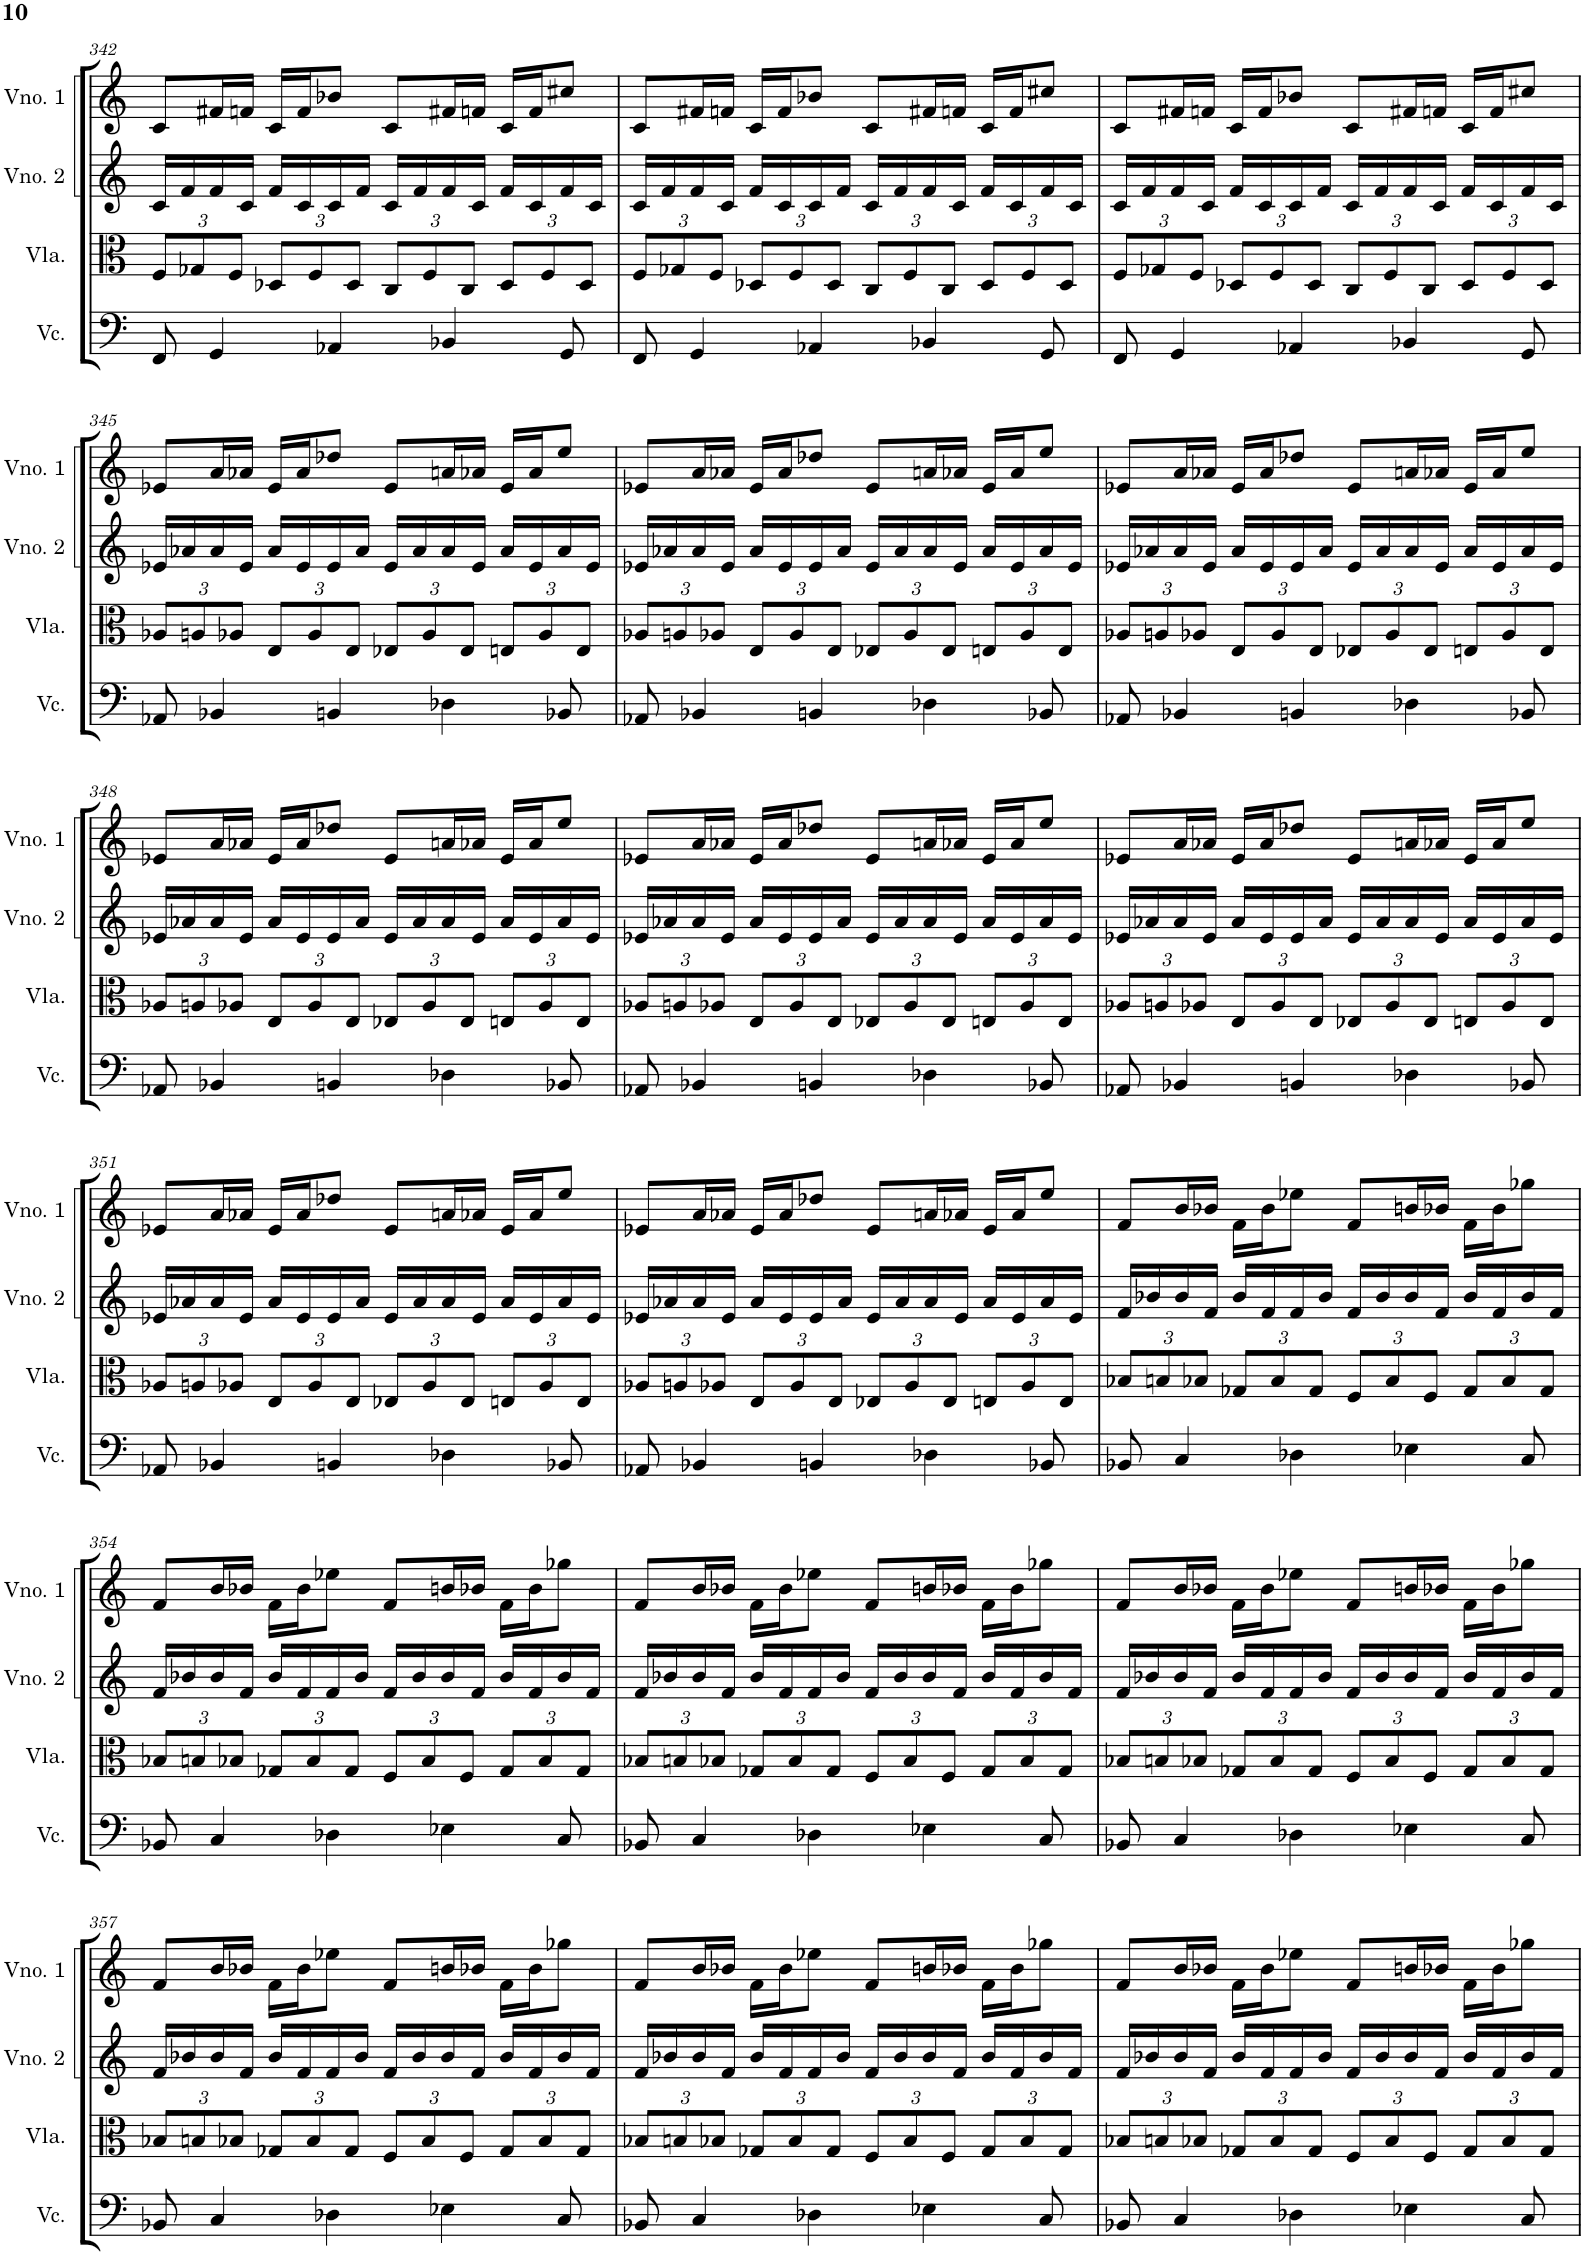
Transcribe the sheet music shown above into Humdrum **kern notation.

**kern	**kern	**kern	**kern
*part4	*part3	*part2	*part1
*staff4	*staff3	*staff2	*staff1
*I"Violoncelo	*I"Viola	*I"Violino 2	*I"Violino 1
*I'Vc.	*I'Vla.	*I'Vno. 2	*I'Vno. 1
!!LO:PB:g=z
*clefF4	*clefC3	*clefG2	*clefG2
*k[]	*k[]	*k[]	*k[]
*M4/4	*M4/4	*M4/4	*M4/4
*	*Xbrackettup	*	*
=342	=342	=342	=342
8FF/	12F/L	16c/LL	8c/L
.	.	16f/	.
.	12G-X/	.	.
4GG/	.	16f/	16f#X/L
.	12F/J	.	.
.	.	16c/JJ	16fn/JJ
.	12D-X/L	16f/LL	16c/LL
.	.	16c/	16f/J
.	12F/	.	.
4AA-X/	.	16c/	8b-X/J
.	12D-/J	.	.
.	.	16f/JJ	.
.	12C/L	16c/LL	8c/L
.	.	16f/	.
.	12F/	.	.
4BB-X/	.	16f/	16f#X/L
.	12C/J	.	.
.	.	16c/JJ	16fn/JJ
.	12D-/L	16f/LL	16c/LL
.	.	16c/	16f/J
.	12F/	.	.
8GG/	.	16f/	8cc#X/J
.	12D-/J	.	.
.	.	16c/JJ	.
=343	=343	=343	=343
8FF/	12F/L	16c/LL	8c/L
.	.	16f/	.
.	12G-X/	.	.
4GG/	.	16f/	16f#X/L
.	12F/J	.	.
.	.	16c/JJ	16fn/JJ
.	12D-X/L	16f/LL	16c/LL
.	.	16c/	16f/J
.	12F/	.	.
4AA-X/	.	16c/	8b-X/J
.	12D-/J	.	.
.	.	16f/JJ	.
.	12C/L	16c/LL	8c/L
.	.	16f/	.
.	12F/	.	.
4BB-X/	.	16f/	16f#X/L
.	12C/J	.	.
.	.	16c/JJ	16fn/JJ
.	12D-/L	16f/LL	16c/LL
.	.	16c/	16f/J
.	12F/	.	.
8GG/	.	16f/	8cc#X/J
.	12D-/J	.	.
.	.	16c/JJ	.
=344	=344	=344	=344
8FF/	12F/L	16c/LL	8c/L
.	.	16f/	.
.	12G-X/	.	.
4GG/	.	16f/	16f#X/L
.	12F/J	.	.
.	.	16c/JJ	16fn/JJ
.	12D-X/L	16f/LL	16c/LL
.	.	16c/	16f/J
.	12F/	.	.
4AA-X/	.	16c/	8b-X/J
.	12D-/J	.	.
.	.	16f/JJ	.
.	12C/L	16c/LL	8c/L
.	.	16f/	.
.	12F/	.	.
4BB-X/	.	16f/	16f#X/L
.	12C/J	.	.
.	.	16c/JJ	16fn/JJ
.	12D-/L	16f/LL	16c/LL
.	.	16c/	16f/J
.	12F/	.	.
8GG/	.	16f/	8cc#X/J
.	12D-/J	.	.
.	.	16c/JJ	.
!!LO:LB:g=z
=345	=345	=345	=345
8AA-X/	12A-X/L	16e-X/LL	8e-X/L
.	.	16a-X/	.
.	12An/	.	.
4BB-X/	.	16a-/	16a/L
.	12A-X/J	.	.
.	.	16e-/JJ	16a-X/JJ
.	12E/L	16a-/LL	16e-/LL
.	.	16e-/	16a-/J
.	12A-/	.	.
4BBn/	.	16e-/	8dd-X/J
.	12E/J	.	.
.	.	16a-/JJ	.
.	12E-X/L	16e-/LL	8e-/L
.	.	16a-/	.
.	12A-/	.	.
4D-X\	.	16a-/	16an/L
.	12E-/J	.	.
.	.	16e-/JJ	16a-X/JJ
.	12En/L	16a-/LL	16e-/LL
.	.	16e-/	16a-/J
.	12A-/	.	.
8BB-X/	.	16a-/	8ee/J
.	12E/J	.	.
.	.	16e-/JJ	.
=346	=346	=346	=346
8AA-X/	12A-X/L	16e-X/LL	8e-X/L
.	.	16a-X/	.
.	12An/	.	.
4BB-X/	.	16a-/	16a/L
.	12A-X/J	.	.
.	.	16e-/JJ	16a-X/JJ
.	12E/L	16a-/LL	16e-/LL
.	.	16e-/	16a-/J
.	12A-/	.	.
4BBn/	.	16e-/	8dd-X/J
.	12E/J	.	.
.	.	16a-/JJ	.
.	12E-X/L	16e-/LL	8e-/L
.	.	16a-/	.
.	12A-/	.	.
4D-X\	.	16a-/	16an/L
.	12E-/J	.	.
.	.	16e-/JJ	16a-X/JJ
.	12En/L	16a-/LL	16e-/LL
.	.	16e-/	16a-/J
.	12A-/	.	.
8BB-X/	.	16a-/	8ee/J
.	12E/J	.	.
.	.	16e-/JJ	.
=347	=347	=347	=347
8AA-X/	12A-X/L	16e-X/LL	8e-X/L
.	.	16a-X/	.
.	12An/	.	.
4BB-X/	.	16a-/	16a/L
.	12A-X/J	.	.
.	.	16e-/JJ	16a-X/JJ
.	12E/L	16a-/LL	16e-/LL
.	.	16e-/	16a-/J
.	12A-/	.	.
4BBn/	.	16e-/	8dd-X/J
.	12E/J	.	.
.	.	16a-/JJ	.
.	12E-X/L	16e-/LL	8e-/L
.	.	16a-/	.
.	12A-/	.	.
4D-X\	.	16a-/	16an/L
.	12E-/J	.	.
.	.	16e-/JJ	16a-X/JJ
.	12En/L	16a-/LL	16e-/LL
.	.	16e-/	16a-/J
.	12A-/	.	.
8BB-X/	.	16a-/	8ee/J
.	12E/J	.	.
.	.	16e-/JJ	.
!!LO:LB:g=z
=348	=348	=348	=348
8AA-X/	12A-X/L	16e-X/LL	8e-X/L
.	.	16a-X/	.
.	12An/	.	.
4BB-X/	.	16a-/	16a/L
.	12A-X/J	.	.
.	.	16e-/JJ	16a-X/JJ
.	12E/L	16a-/LL	16e-/LL
.	.	16e-/	16a-/J
.	12A-/	.	.
4BBn/	.	16e-/	8dd-X/J
.	12E/J	.	.
.	.	16a-/JJ	.
.	12E-X/L	16e-/LL	8e-/L
.	.	16a-/	.
.	12A-/	.	.
4D-X\	.	16a-/	16an/L
.	12E-/J	.	.
.	.	16e-/JJ	16a-X/JJ
.	12En/L	16a-/LL	16e-/LL
.	.	16e-/	16a-/J
.	12A-/	.	.
8BB-X/	.	16a-/	8ee/J
.	12E/J	.	.
.	.	16e-/JJ	.
=349	=349	=349	=349
8AA-X/	12A-X/L	16e-X/LL	8e-X/L
.	.	16a-X/	.
.	12An/	.	.
4BB-X/	.	16a-/	16a/L
.	12A-X/J	.	.
.	.	16e-/JJ	16a-X/JJ
.	12E/L	16a-/LL	16e-/LL
.	.	16e-/	16a-/J
.	12A-/	.	.
4BBn/	.	16e-/	8dd-X/J
.	12E/J	.	.
.	.	16a-/JJ	.
.	12E-X/L	16e-/LL	8e-/L
.	.	16a-/	.
.	12A-/	.	.
4D-X\	.	16a-/	16an/L
.	12E-/J	.	.
.	.	16e-/JJ	16a-X/JJ
.	12En/L	16a-/LL	16e-/LL
.	.	16e-/	16a-/J
.	12A-/	.	.
8BB-X/	.	16a-/	8ee/J
.	12E/J	.	.
.	.	16e-/JJ	.
=350	=350	=350	=350
8AA-X/	12A-X/L	16e-X/LL	8e-X/L
.	.	16a-X/	.
.	12An/	.	.
4BB-X/	.	16a-/	16a/L
.	12A-X/J	.	.
.	.	16e-/JJ	16a-X/JJ
.	12E/L	16a-/LL	16e-/LL
.	.	16e-/	16a-/J
.	12A-/	.	.
4BBn/	.	16e-/	8dd-X/J
.	12E/J	.	.
.	.	16a-/JJ	.
.	12E-X/L	16e-/LL	8e-/L
.	.	16a-/	.
.	12A-/	.	.
4D-X\	.	16a-/	16an/L
.	12E-/J	.	.
.	.	16e-/JJ	16a-X/JJ
.	12En/L	16a-/LL	16e-/LL
.	.	16e-/	16a-/J
.	12A-/	.	.
8BB-X/	.	16a-/	8ee/J
.	12E/J	.	.
.	.	16e-/JJ	.
!!LO:LB:g=z
=351	=351	=351	=351
8AA-X/	12A-X/L	16e-X/LL	8e-X/L
.	.	16a-X/	.
.	12An/	.	.
4BB-X/	.	16a-/	16a/L
.	12A-X/J	.	.
.	.	16e-/JJ	16a-X/JJ
.	12E/L	16a-/LL	16e-/LL
.	.	16e-/	16a-/J
.	12A-/	.	.
4BBn/	.	16e-/	8dd-X/J
.	12E/J	.	.
.	.	16a-/JJ	.
.	12E-X/L	16e-/LL	8e-/L
.	.	16a-/	.
.	12A-/	.	.
4D-X\	.	16a-/	16an/L
.	12E-/J	.	.
.	.	16e-/JJ	16a-X/JJ
.	12En/L	16a-/LL	16e-/LL
.	.	16e-/	16a-/J
.	12A-/	.	.
8BB-X/	.	16a-/	8ee/J
.	12E/J	.	.
.	.	16e-/JJ	.
=352	=352	=352	=352
8AA-X/	12A-X/L	16e-X/LL	8e-X/L
.	.	16a-X/	.
.	12An/	.	.
4BB-X/	.	16a-/	16a/L
.	12A-X/J	.	.
.	.	16e-/JJ	16a-X/JJ
.	12E/L	16a-/LL	16e-/LL
.	.	16e-/	16a-/J
.	12A-/	.	.
4BBn/	.	16e-/	8dd-X/J
.	12E/J	.	.
.	.	16a-/JJ	.
.	12E-X/L	16e-/LL	8e-/L
.	.	16a-/	.
.	12A-/	.	.
4D-X\	.	16a-/	16an/L
.	12E-/J	.	.
.	.	16e-/JJ	16a-X/JJ
.	12En/L	16a-/LL	16e-/LL
.	.	16e-/	16a-/J
.	12A-/	.	.
8BB-X/	.	16a-/	8ee/J
.	12E/J	.	.
.	.	16e-/JJ	.
=353	=353	=353	=353
8BB-X/	12B-X/L	16f/LL	8f/L
.	.	16b-X/	.
.	12Bn/	.	.
4C/	.	16b-/	16b/L
.	12B-X/J	.	.
.	.	16f/JJ	16b-X/JJ
.	12G-X/L	16b-/LL	16f\LL
.	.	16f/	16b-\J
.	12B-/	.	.
4D-X\	.	16f/	8ee-X\J
.	12G-/J	.	.
.	.	16b-/JJ	.
.	12F/L	16f/LL	8f/L
.	.	16b-/	.
.	12B-/	.	.
4E-X\	.	16b-/	16bn/L
.	12F/J	.	.
.	.	16f/JJ	16b-X/JJ
.	12G-/L	16b-/LL	16f\LL
.	.	16f/	16b-\J
.	12B-/	.	.
8C/	.	16b-/	8gg-X\J
.	12G-/J	.	.
.	.	16f/JJ	.
!!LO:LB:g=z
=354	=354	=354	=354
8BB-X/	12B-X/L	16f/LL	8f/L
.	.	16b-X/	.
.	12Bn/	.	.
4C/	.	16b-/	16b/L
.	12B-X/J	.	.
.	.	16f/JJ	16b-X/JJ
.	12G-X/L	16b-/LL	16f\LL
.	.	16f/	16b-\J
.	12B-/	.	.
4D-X\	.	16f/	8ee-X\J
.	12G-/J	.	.
.	.	16b-/JJ	.
.	12F/L	16f/LL	8f/L
.	.	16b-/	.
.	12B-/	.	.
4E-X\	.	16b-/	16bn/L
.	12F/J	.	.
.	.	16f/JJ	16b-X/JJ
.	12G-/L	16b-/LL	16f\LL
.	.	16f/	16b-\J
.	12B-/	.	.
8C/	.	16b-/	8gg-X\J
.	12G-/J	.	.
.	.	16f/JJ	.
=355	=355	=355	=355
8BB-X/	12B-X/L	16f/LL	8f/L
.	.	16b-X/	.
.	12Bn/	.	.
4C/	.	16b-/	16b/L
.	12B-X/J	.	.
.	.	16f/JJ	16b-X/JJ
.	12G-X/L	16b-/LL	16f\LL
.	.	16f/	16b-\J
.	12B-/	.	.
4D-X\	.	16f/	8ee-X\J
.	12G-/J	.	.
.	.	16b-/JJ	.
.	12F/L	16f/LL	8f/L
.	.	16b-/	.
.	12B-/	.	.
4E-X\	.	16b-/	16bn/L
.	12F/J	.	.
.	.	16f/JJ	16b-X/JJ
.	12G-/L	16b-/LL	16f\LL
.	.	16f/	16b-\J
.	12B-/	.	.
8C/	.	16b-/	8gg-X\J
.	12G-/J	.	.
.	.	16f/JJ	.
=356	=356	=356	=356
8BB-X/	12B-X/L	16f/LL	8f/L
.	.	16b-X/	.
.	12Bn/	.	.
4C/	.	16b-/	16b/L
.	12B-X/J	.	.
.	.	16f/JJ	16b-X/JJ
.	12G-X/L	16b-/LL	16f\LL
.	.	16f/	16b-\J
.	12B-/	.	.
4D-X\	.	16f/	8ee-X\J
.	12G-/J	.	.
.	.	16b-/JJ	.
.	12F/L	16f/LL	8f/L
.	.	16b-/	.
.	12B-/	.	.
4E-X\	.	16b-/	16bn/L
.	12F/J	.	.
.	.	16f/JJ	16b-X/JJ
.	12G-/L	16b-/LL	16f\LL
.	.	16f/	16b-\J
.	12B-/	.	.
8C/	.	16b-/	8gg-X\J
.	12G-/J	.	.
.	.	16f/JJ	.
!!LO:LB:g=z
=357	=357	=357	=357
8BB-X/	12B-X/L	16f/LL	8f/L
.	.	16b-X/	.
.	12Bn/	.	.
4C/	.	16b-/	16b/L
.	12B-X/J	.	.
.	.	16f/JJ	16b-X/JJ
.	12G-X/L	16b-/LL	16f\LL
.	.	16f/	16b-\J
.	12B-/	.	.
4D-X\	.	16f/	8ee-X\J
.	12G-/J	.	.
.	.	16b-/JJ	.
.	12F/L	16f/LL	8f/L
.	.	16b-/	.
.	12B-/	.	.
4E-X\	.	16b-/	16bn/L
.	12F/J	.	.
.	.	16f/JJ	16b-X/JJ
.	12G-/L	16b-/LL	16f\LL
.	.	16f/	16b-\J
.	12B-/	.	.
8C/	.	16b-/	8gg-X\J
.	12G-/J	.	.
.	.	16f/JJ	.
=358	=358	=358	=358
8BB-X/	12B-X/L	16f/LL	8f/L
.	.	16b-X/	.
.	12Bn/	.	.
4C/	.	16b-/	16b/L
.	12B-X/J	.	.
.	.	16f/JJ	16b-X/JJ
.	12G-X/L	16b-/LL	16f\LL
.	.	16f/	16b-\J
.	12B-/	.	.
4D-X\	.	16f/	8ee-X\J
.	12G-/J	.	.
.	.	16b-/JJ	.
.	12F/L	16f/LL	8f/L
.	.	16b-/	.
.	12B-/	.	.
4E-X\	.	16b-/	16bn/L
.	12F/J	.	.
.	.	16f/JJ	16b-X/JJ
.	12G-/L	16b-/LL	16f\LL
.	.	16f/	16b-\J
.	12B-/	.	.
8C/	.	16b-/	8gg-X\J
.	12G-/J	.	.
.	.	16f/JJ	.
=359	=359	=359	=359
8BB-X/	12B-X/L	16f/LL	8f/L
.	.	16b-X/	.
.	12Bn/	.	.
4C/	.	16b-/	16b/L
.	12B-X/J	.	.
.	.	16f/JJ	16b-X/JJ
.	12G-X/L	16b-/LL	16f\LL
.	.	16f/	16b-\J
.	12B-/	.	.
4D-X\	.	16f/	8ee-X\J
.	12G-/J	.	.
.	.	16b-/JJ	.
.	12F/L	16f/LL	8f/L
.	.	16b-/	.
.	12B-/	.	.
4E-X\	.	16b-/	16bn/L
.	12F/J	.	.
.	.	16f/JJ	16b-X/JJ
.	12G-/L	16b-/LL	16f\LL
.	.	16f/	16b-\J
.	12B-/	.	.
8C/	.	16b-/	8gg-X\J
.	12G-/J	.	.
.	.	16f/JJ	.
=	=	=	=
*-	*-	*-	*-
